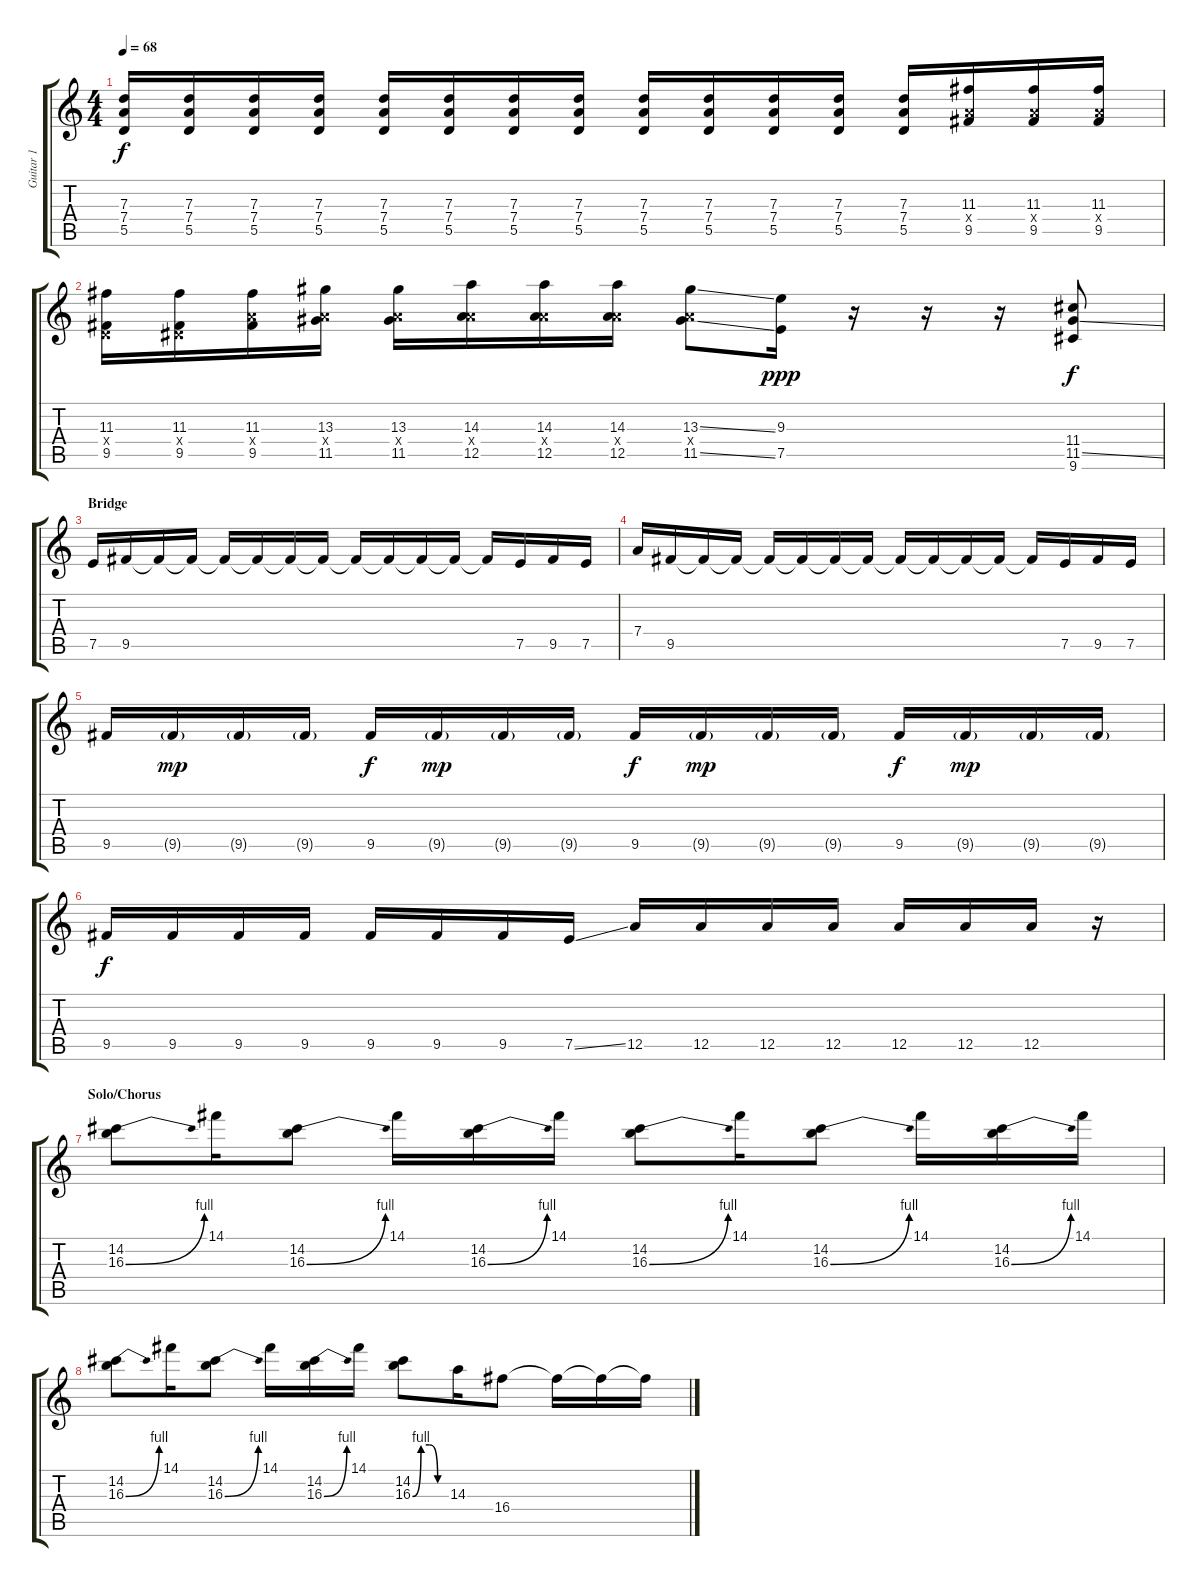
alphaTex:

\track ("Guitar 1" "Guitar 1") {instrument overdrivenguitar}
\staff {score tabs}
\tuning (E4 B3 G3 D3 A2 E2) {hide}
\ts (4 4)
\tempo 68
\clef g2
\ks c
(7.3 7.4 5.5).16{dy f} (7.3 7.4 5.5).16 (7.3 7.4 5.5).16 (7.3 7.4 5.5).16 (7.3 7.4 5.5).16 (7.3 7.4 5.5).16 (7.3 7.4 5.5).16 (7.3 7.4 5.5).16 (7.3 7.4 5.5).16 (7.3 7.4 5.5).16 (7.3 7.4 5.5).16 (7.3 7.4 5.5).16 (7.3 7.4 5.5).16 (11.3 7.4{x} 9.5).16 (11.3 7.4{x} 9.5).16 (11.3 7.4{x} 9.5).16 |
(11.3 0.4{x} 9.5).16 (11.3 1.4{x} 9.5).16 (11.3 7.4{x} 9.5).16 (13.3 7.4{x} 11.5).16 (13.3 7.4{x} 11.5).16 (14.3 7.4{x} 12.5).16 (14.3 7.4{x} 12.5).16 (14.3 7.4{x} 12.5).16 (13.3{ss} 7.4{x} 11.5{ss}).8 (9.3 7.5).16{dy ppp} r.16 r.16 r.16 (11.4 11.5{ss} 9.6).8{dy f} |
\section ("" "Bridge")
7.5.16 9.5.16{volume 6} 9.5{t}.16 9.5{t}.16 9.5{t}.16 9.5{t}.16 9.5{t}.16 9.5{t}.16 9.5{t}.16 9.5{t}.16 9.5{t}.16 9.5{t}.16 9.5{t}.16 7.5.16{volume 13} 9.5.16 7.5.16 |
7.4.16 9.5.16{volume 7} 9.5{t}.16 9.5{t}.16 9.5{t}.16 9.5{t}.16 9.5{t}.16 9.5{t}.16 9.5{t}.16 9.5{t}.16 9.5{t}.16 9.5{t}.16 9.5{t}.16 7.5.16{volume 13} 9.5.16 7.5.16 |
9.5.16 9.5{g}.16{dy mp} 9.5{g}.16 9.5{g}.16 9.5.16{dy f} 9.5{g}.16{dy mp} 9.5{g}.16 9.5{g}.16 9.5.16{dy f} 9.5{g}.16{dy mp} 9.5{g}.16 9.5{g}.16 9.5.16{dy f} 9.5{g}.16{dy mp} 9.5{g}.16 9.5{g}.16 |
9.5.16{dy f} 9.5.16 9.5.16 9.5.16 9.5.16 9.5.16 9.5.16 7.5{ss}.16 12.5.16 12.5.16 12.5.16 12.5.16 12.5.16 12.5.16 12.5.16 r.16 |
\section ("" "Solo/Chorus")
(14.2 16.3{be (bend 0 0 60 4)}).8 14.1.16 (14.2 16.3{be (bend 0 0 60 4)}).8 14.1.16 (14.2 16.3{be (bend 0 0 60 4)}).16 14.1.16 (14.2 16.3{be (bend 0 0 60 4)}).8 14.1.16 (14.2 16.3{be (bend 0 0 60 4)}).8 14.1.16 (14.2 16.3{be (bend 0 0 60 4)}).16 14.1.16 |
(14.2 16.3{be (bend 0 0 60 4)}).8 14.1.16 (14.2 16.3{be (bend 0 0 60 4)}).8 14.1.16 (14.2 16.3{be (bend 0 0 60 4)}).16 14.1.16 (14.2 16.3{be (custom 0 0 15 4 30 4 45 0 60 0)}).8 14.3.16 16.4.8 16.4{t}.16 16.4{t}.16 16.4{t}.16
